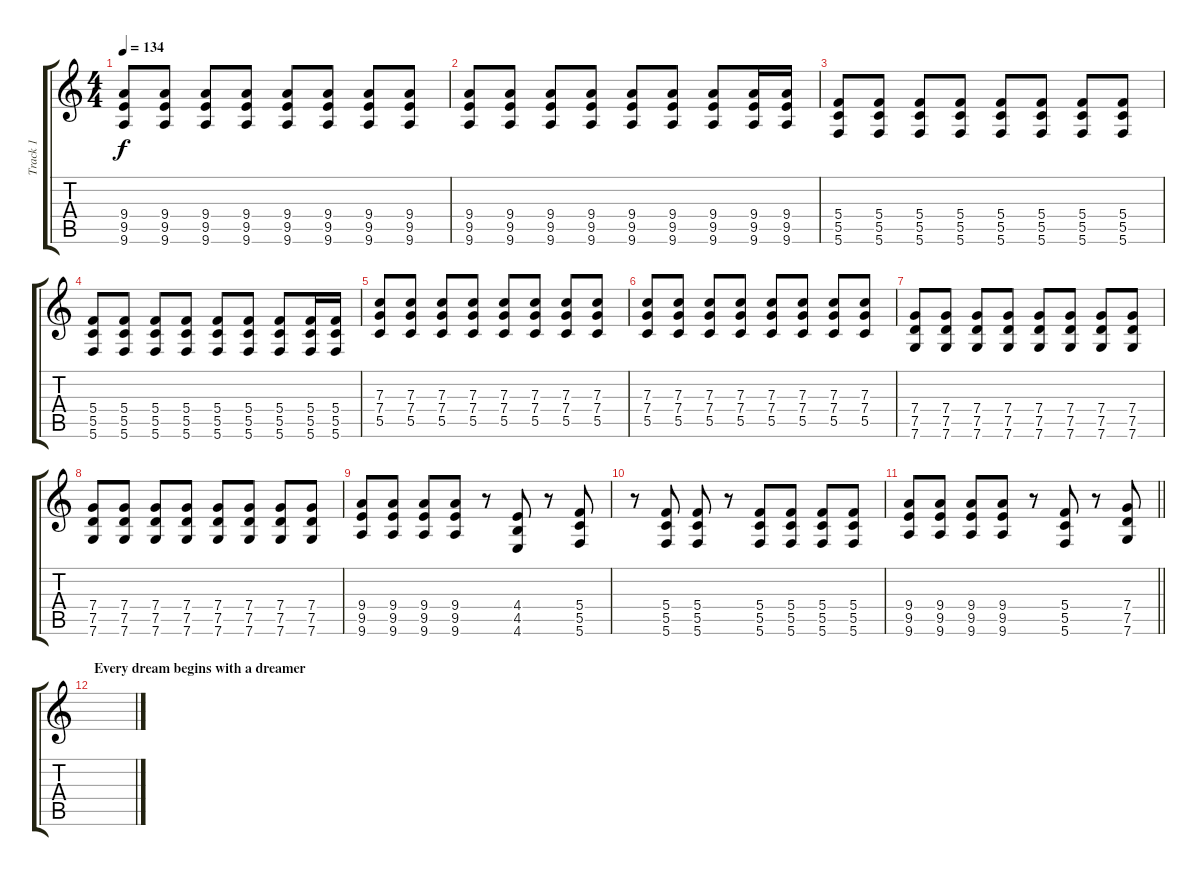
\track ("Track 1" "Track 1") {instrument acousticguitarsteel}
\staff {score tabs}
\tuning (D4 A3 F3 C3 G2 C2) {hide}
\ts (4 4)
\tempo 134
\clef g2
\ks c
(9.4 9.5 9.6).8{dy f} (9.4 9.5 9.6).8 (9.4 9.5 9.6).8 (9.4 9.5 9.6).8 (9.4 9.5 9.6).8 (9.4 9.5 9.6).8 (9.4 9.5 9.6).8 (9.4 9.5 9.6).8 |
(9.4 9.5 9.6).8 (9.4 9.5 9.6).8 (9.4 9.5 9.6).8 (9.4 9.5 9.6).8 (9.4 9.5 9.6).8 (9.4 9.5 9.6).8 (9.4 9.5 9.6).8 (9.4 9.5 9.6).16 (9.4 9.5 9.6).16 |
(5.4 5.5 5.6).8 (5.4 5.5 5.6).8 (5.4 5.5 5.6).8 (5.4 5.5 5.6).8 (5.4 5.5 5.6).8 (5.4 5.5 5.6).8 (5.4 5.5 5.6).8 (5.4 5.5 5.6).8 |
(5.4 5.5 5.6).8 (5.4 5.5 5.6).8 (5.4 5.5 5.6).8 (5.4 5.5 5.6).8 (5.4 5.5 5.6).8 (5.4 5.5 5.6).8 (5.4 5.5 5.6).8 (5.4 5.5 5.6).16 (5.4 5.5 5.6).16 |
(7.3 7.4 5.5).8 (7.3 7.4 5.5).8 (7.3 7.4 5.5).8 (7.3 7.4 5.5).8 (7.3 7.4 5.5).8 (7.3 7.4 5.5).8 (7.3 7.4 5.5).8 (7.3 7.4 5.5).8 |
(7.3 7.4 5.5).8 (7.3 7.4 5.5).8 (7.3 7.4 5.5).8 (7.3 7.4 5.5).8 (7.3 7.4 5.5).8 (7.3 7.4 5.5).8 (7.3 7.4 5.5).8 (7.3 7.4 5.5).8 |
(7.4 7.5 7.6).8 (7.4 7.5 7.6).8 (7.4 7.5 7.6).8 (7.4 7.5 7.6).8 (7.4 7.5 7.6).8 (7.4 7.5 7.6).8 (7.4 7.5 7.6).8 (7.4 7.5 7.6).8 |
(7.4 7.5 7.6).8 (7.4 7.5 7.6).8 (7.4 7.5 7.6).8 (7.4 7.5 7.6).8 (7.4 7.5 7.6).8 (7.4 7.5 7.6).8 (7.4 7.5 7.6).8 (7.4 7.5 7.6).8 |
(9.4 9.5 9.6).8 (9.4 9.5 9.6).8 (9.4 9.5 9.6).8 (9.4 9.5 9.6).8 r.8 (4.4 4.5 4.6).8 r.8 (5.4 5.5 5.6).8 |
r.8 (5.4 5.5 5.6).8 (5.4 5.5 5.6).8 r.8 (5.4 5.5 5.6).8 (5.4 5.5 5.6).8 (5.4 5.5 5.6).8 (5.4 5.5 5.6).8 |
\barLineRight lightlight
(9.4 9.5 9.6).8 (9.4 9.5 9.6).8 (9.4 9.5 9.6).8 (9.4 9.5 9.6).8 r.8 (5.4 5.5 5.6).8 r.8 (7.4 7.5 7.6).8 |
\section ("" "Every dream begins with a dreamer")
